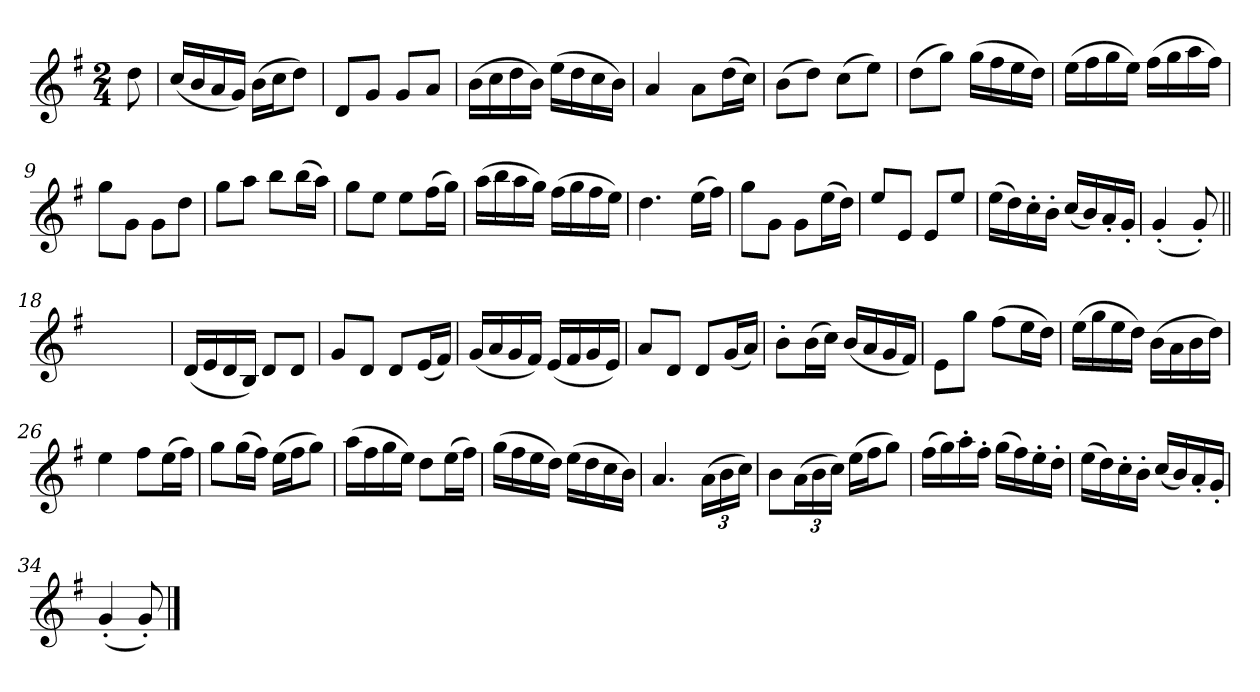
**kern
*part1
*staff1
*clefG2
*k[f#]
*G:
*M2/4
=1
8dd\
=2
(<16cc/LL
16b/
16a/
16g/JJ)
(>16b\LL
16cc\J
8dd\J)
=3
8d/L
8g/J
8g/L
8a/J
=4
(>16b\LL
16cc\
16dd\
16b\JJ)
(>16ee\LL
16dd\
16cc\
16b\JJ)
=5
4a/
8a\L
(>16dd\L
16cc\JJ)
=6
(>8b\L
8dd\J)
(>8cc\L
8ee\J)
=7
(>8dd\L
8gg\J)
(>16gg\LL
16ff#\
16ee\
16dd\JJ)
=8
(>16ee\LL
16ff#\
16gg\
16ee\JJ)
(>16ff#\LL
16gg\
16aa\
16ff#\JJ)
=9
8gg\L
8g\J
8g\L
8dd\J
!!LO:LB:g=z
=10
8gg\L
8aa\J
8bb\L
(>16bb\L
16aa\JJ)
=11
8gg\L
8ee\J
8ee\L
(>16ff#\L
16gg\JJ)
=12
(>16aa\LL
16bb\
16aa\
16gg\JJ)
(>16ff#\LL
16gg\
16ff#\
16ee\JJ)
=13
4.dd\
(>16ee\LL
16ff#\JJ)
=14
8gg\L
8g\J
8g\L
(>16ee\L
16dd\JJ)
=15
8ee/L
8e/J
8e/L
8ee/J
=16
(>16ee\LL
16dd\)
16cc'\
16b'\JJ
(<16cc/LL
16b/)
16a'/
16g'/JJ
=17
(<4g'/
8g'/)
=18||
2ryy
!!LO:LB:g=z
=19
(<16d/LL
16e/
16d/
16B/JJ)
8d/L
8d/J
=20
8g/L
8d/J
8d/L
(<16e/L
16f#/JJ)
=21
(<16g/LL
16a/
16g/
16f#/JJ)
(<16e/LL
16f#/
16g/
16e/JJ)
=22
8a/L
8d/J
8d/L
(<16g/L
16a/JJ)
=23
8b'\L
(>16b\L
16cc\JJ)
(<16b/LL
16a/
16g/
16f#/JJ)
=24
8e\L
8gg\J
(>8ff#\L
16ee\L
16dd\JJ)
=25
(>16ee\LL
16gg\
16ee\
16dd\JJ)
(>16b\LL
16a\
16b\
16dd\JJ)
=26
4ee\
8ff#\L
(>16ee\L
16ff#\JJ)
!!LO:LB:g=z
=27
8gg\L
(>16gg\L
16ff#\JJ)
(>16ee\LL
16ff#\J
8gg\J)
=28
(>16aa\LL
16ff#\
16gg\
16ee\JJ)
8dd\L
(>16ee\L
16ff#\JJ)
=29
(>16gg\LL
16ff#\
16ee\
16dd\JJ)
(>16ee\LL
16dd\
16cc\
16b\JJ)
=30
4.a/
*Xbrackettup
(>24a\LL
24b\
24cc\JJ)
=31
8b\L
(>24a\L
24b\
24cc\JJ)
(>16ee\LL
16ff#\J
8gg\J)
=32
(>16ff#\LL
16gg\)
16aa'\
16ff#'\JJ
(>16gg\LL
16ff#\)
16ee'\
16dd'\JJ
=33
(>16ee\LL
16dd\)
16cc'\
16b'\JJ
(<16cc/LL
16b/)
16a'/
16g'/JJ
!!LO:LB:g=z
=34
(<4g'/
8g'/)
==
*-
